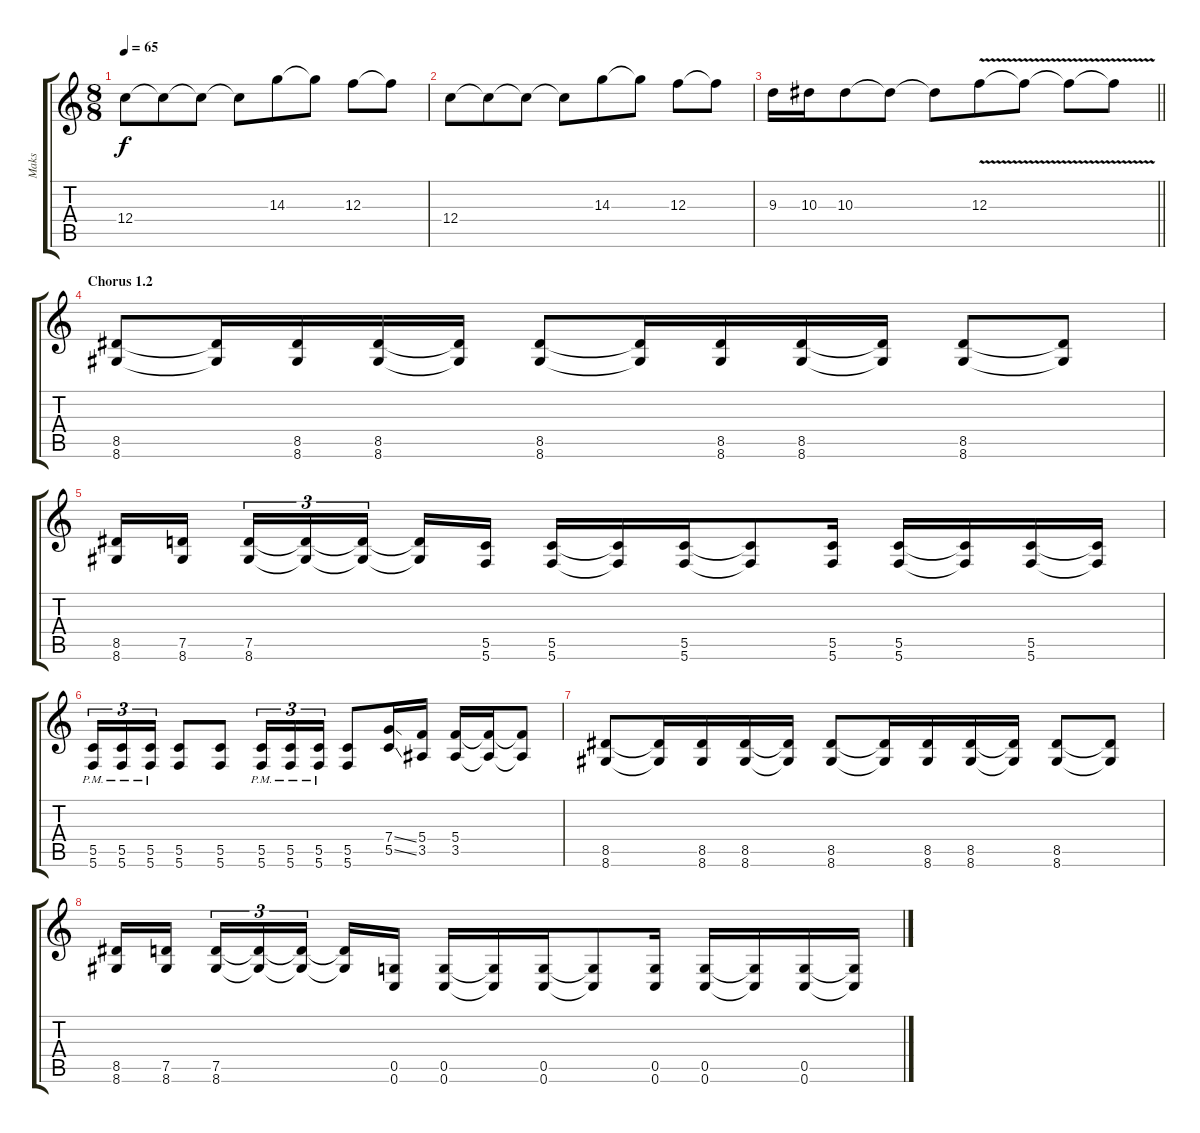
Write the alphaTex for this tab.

\track ("Maks" "Maks") {instrument distortionguitar}
\staff {score tabs}
\tuning (D4 A3 F3 C3 G2 C2) {hide}
\ts (8 8)
\tempo 65
\clef g2
\ks c
12.4.8{dy f} 12.4{t}.8 12.4{t}.8 12.4{t}.8 14.3.8 14.3{t}.8 12.3.8 12.3{t}.8 |
12.4.8 12.4{t}.8 12.4{t}.8 12.4{t}.8 14.3.8 14.3{t}.8 12.3.8 12.3{t}.8 |
\barLineRight lightlight
9.3.16 10.3.16 10.3.8 10.3{t}.8 10.3{t}.8 12.3{v}.8 12.3{v t}.8 12.3{v t}.8 12.3{v t}.8 |
\section ("" "Chorus 1.2")
(8.5 8.6).8 (8.5{t} 8.6{t}).16 (8.5 8.6).16 (8.5 8.6).16 (8.5{t} 8.6{t}).16 (8.5 8.6).8 (8.5{t} 8.6{t}).16 (8.5 8.6).16 (8.5 8.6).16 (8.5{t} 8.6{t}).16 (8.5 8.6).8 (8.5{t} 8.6{t}).8 |
(8.5 8.6).16 (7.5 8.6).16 (7.5 8.6).16{tu (3 2)} (7.5{t} 8.6{t}).16{tu (3 2)} (7.5{t} 8.6{t}).16{tu (3 2)} (7.5{t} 8.6{t}).16 (5.5 5.6).16 (5.5 5.6).16 (5.5{t} 5.6{t}).16 (5.5 5.6).16 (5.5{t} 5.6{t}).8 (5.5 5.6).16 (5.5 5.6).16 (5.5{t} 5.6{t}).16 (5.5 5.6).16 (5.5{t} 5.6{t}).16 |
(5.5{pm} 5.6{pm}).16{tu (3 2)} (5.5{pm} 5.6{pm}).16{tu (3 2)} (5.5{pm} 5.6{pm}).16{tu (3 2)} (5.5 5.6).8 (5.5 5.6).8 (5.5{pm} 5.6{pm}).16{tu (3 2)} (5.5{pm} 5.6{pm}).16{tu (3 2)} (5.5{pm} 5.6{pm}).16{tu (3 2)} (5.5 5.6).8 (7.4{ss} 5.5{ss}).16 (5.4 3.5).16 (5.4 3.5).16 (5.4{t} 3.5{t}).16 (5.4{t} 3.5{t}).8 |
(8.5 8.6).8 (8.5{t} 8.6{t}).16 (8.5 8.6).16 (8.5 8.6).16 (8.5{t} 8.6{t}).16 (8.5 8.6).8 (8.5{t} 8.6{t}).16 (8.5 8.6).16 (8.5 8.6).16 (8.5{t} 8.6{t}).16 (8.5 8.6).8 (8.5{t} 8.6{t}).8 |
(8.5 8.6).16 (7.5 8.6).16 (7.5 8.6).16{tu (3 2)} (7.5{t} 8.6{t}).16{tu (3 2)} (7.5{t} 8.6{t}).16{tu (3 2)} (7.5{t} 8.6{t}).16 (0.5 0.6).16 (0.5 0.6).16 (0.5{t} 0.6{t}).16 (0.5 0.6).16 (0.5{t} 0.6{t}).8 (0.5 0.6).16 (0.5 0.6).16 (0.5{t} 0.6{t}).16 (0.5 0.6).16 (0.5{t} 0.6{t}).16
